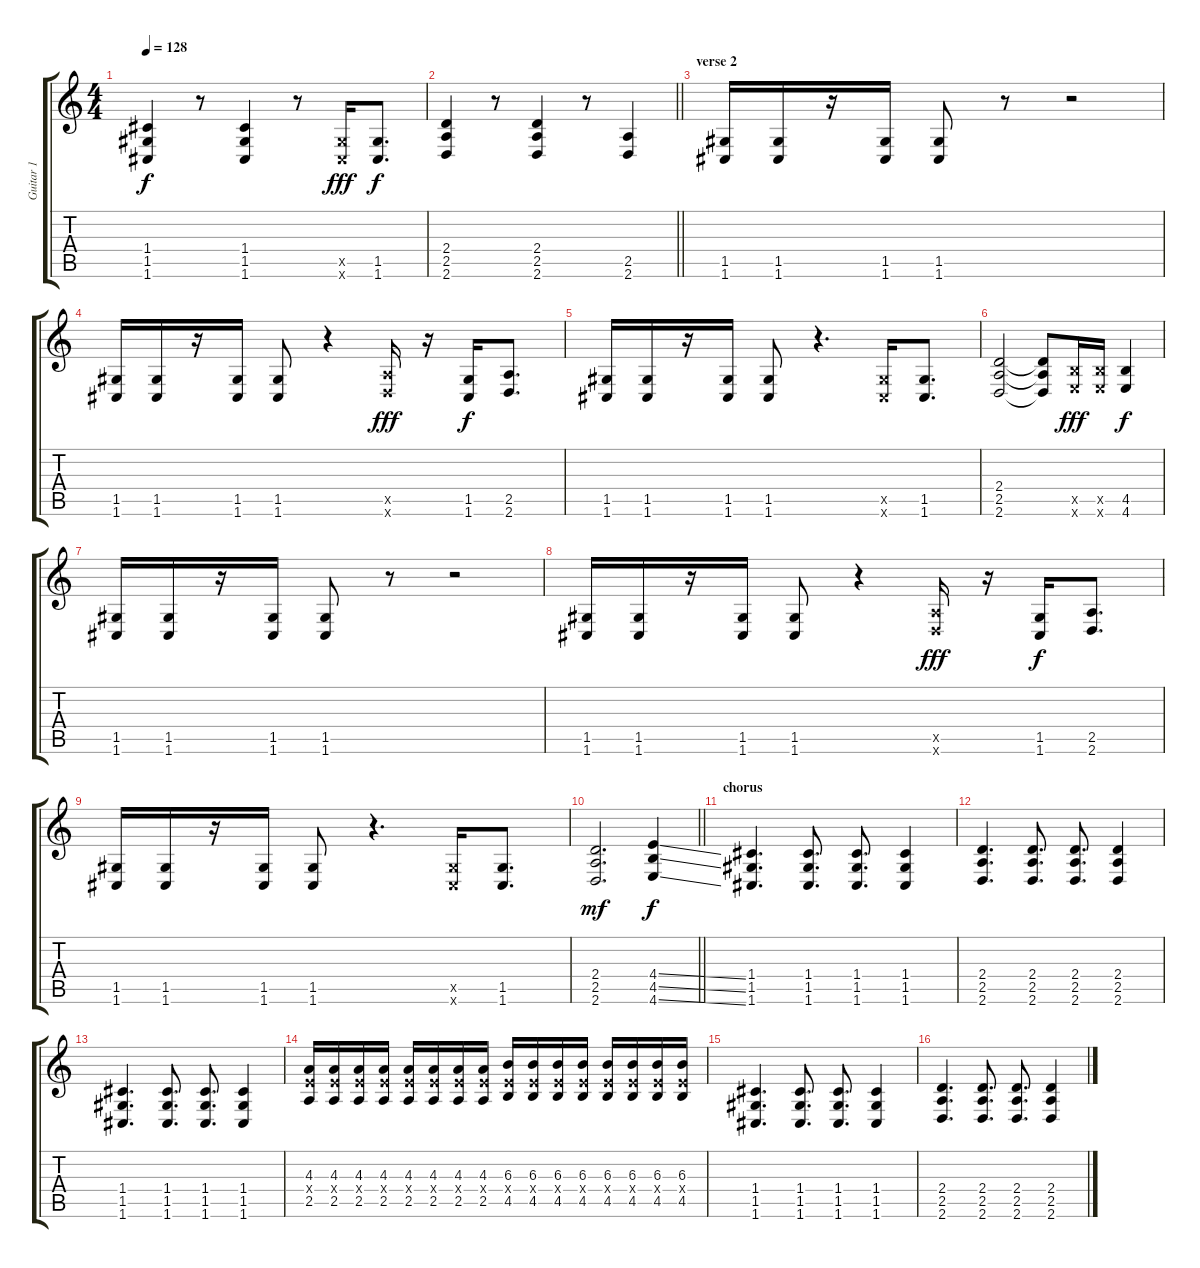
\track ("Guitar 1" "Guitar 1") {instrument distortionguitar}
\staff {score tabs}
\tuning (D4 A3 F3 C3 G2 C2) {hide}
\ts (4 4)
\tempo 128
\clef g2
\ks c
(1.4 1.5 1.6).4{dy f} r.8 (1.4 1.5 1.6).4 r.8 (1.5{x} 1.6{x}).16{dy fff} (1.5 1.6).8{d dy f} |
\barLineRight lightlight
(2.4 2.5 2.6).4 r.8 (2.4 2.5 2.6).4 r.8 (2.5 2.6).4 |
\section ("" "verse 2")
(1.5 1.6).16 (1.5 1.6).16 r.16 (1.5 1.6).16 (1.5 1.6).8 r.8 r.2 |
(1.5 1.6).16 (1.5 1.6).16 r.16 (1.5 1.6).16 (1.5 1.6).8 r.4 (2.5{x} 2.6{x}).16{dy fff} r.16 (1.5 1.6).16{dy f} (2.5 2.6).8{d} |
(1.5 1.6).16 (1.5 1.6).16 r.16 (1.5 1.6).16 (1.5 1.6).8 r.4{d} (1.5{x} 1.6{x}).16 (1.5 1.6).8{d} |
(2.4 2.5 2.6).2 (2.4{t} 2.5{t} 2.6{t}).8 (4.5{x} 4.6{x}).16{dy fff} (4.5{x} 4.6{x}).16 (4.5 4.6).4{dy f} |
(1.5 1.6).16 (1.5 1.6).16 r.16 (1.5 1.6).16 (1.5 1.6).8 r.8 r.2 |
(1.5 1.6).16 (1.5 1.6).16 r.16 (1.5 1.6).16 (1.5 1.6).8 r.4 (2.5{x} 2.6{x}).16{dy fff} r.16 (1.5 1.6).16{dy f} (2.5 2.6).8{d} |
(1.5 1.6).16 (1.5 1.6).16 r.16 (1.5 1.6).16 (1.5 1.6).8 r.4{d} (1.5{x} 1.6{x}).16 (1.5 1.6).8{d} |
\barLineRight lightlight
(2.4 2.5 2.6).2{d dy mf} (4.4{ss} 4.5{ss} 4.6{ss}).4{dy f} |
\section ("" "chorus")
(1.4 1.5 1.6).4{d} (1.4 1.5 1.6).8{d} (1.4 1.5 1.6).8{d} (1.4 1.5 1.6).4 |
(2.4 2.5 2.6).4{d} (2.4 2.5 2.6).8{d} (2.4 2.5 2.6).8{d} (2.4 2.5 2.6).4 |
(1.4 1.5 1.6).4{d} (1.4 1.5 1.6).8{d} (1.4 1.5 1.6).8{d} (1.4 1.5 1.6).4 |
(4.3 4.4{x} 2.5).16 (4.3 4.4{x} 2.5).16 (4.3 4.4{x} 2.5).16 (4.3 4.4{x} 2.5).16 (4.3 4.4{x} 2.5).16 (4.3 4.4{x} 2.5).16 (4.3 4.4{x} 2.5).16 (4.3 4.4{x} 2.5).16 (6.3 4.4{x} 4.5).16 (6.3 4.4{x} 4.5).16 (6.3 4.4{x} 4.5).16 (6.3 4.4{x} 4.5).16 (6.3 4.4{x} 4.5).16 (6.3 4.4{x} 4.5).16 (6.3 4.4{x} 4.5).16 (6.3 4.4{x} 4.5).16 |
(1.4 1.5 1.6).4{d} (1.4 1.5 1.6).8{d} (1.4 1.5 1.6).8{d} (1.4 1.5 1.6).4 |
(2.4 2.5 2.6).4{d} (2.4 2.5 2.6).8{d} (2.4 2.5 2.6).8{d} (2.4 2.5 2.6).4
